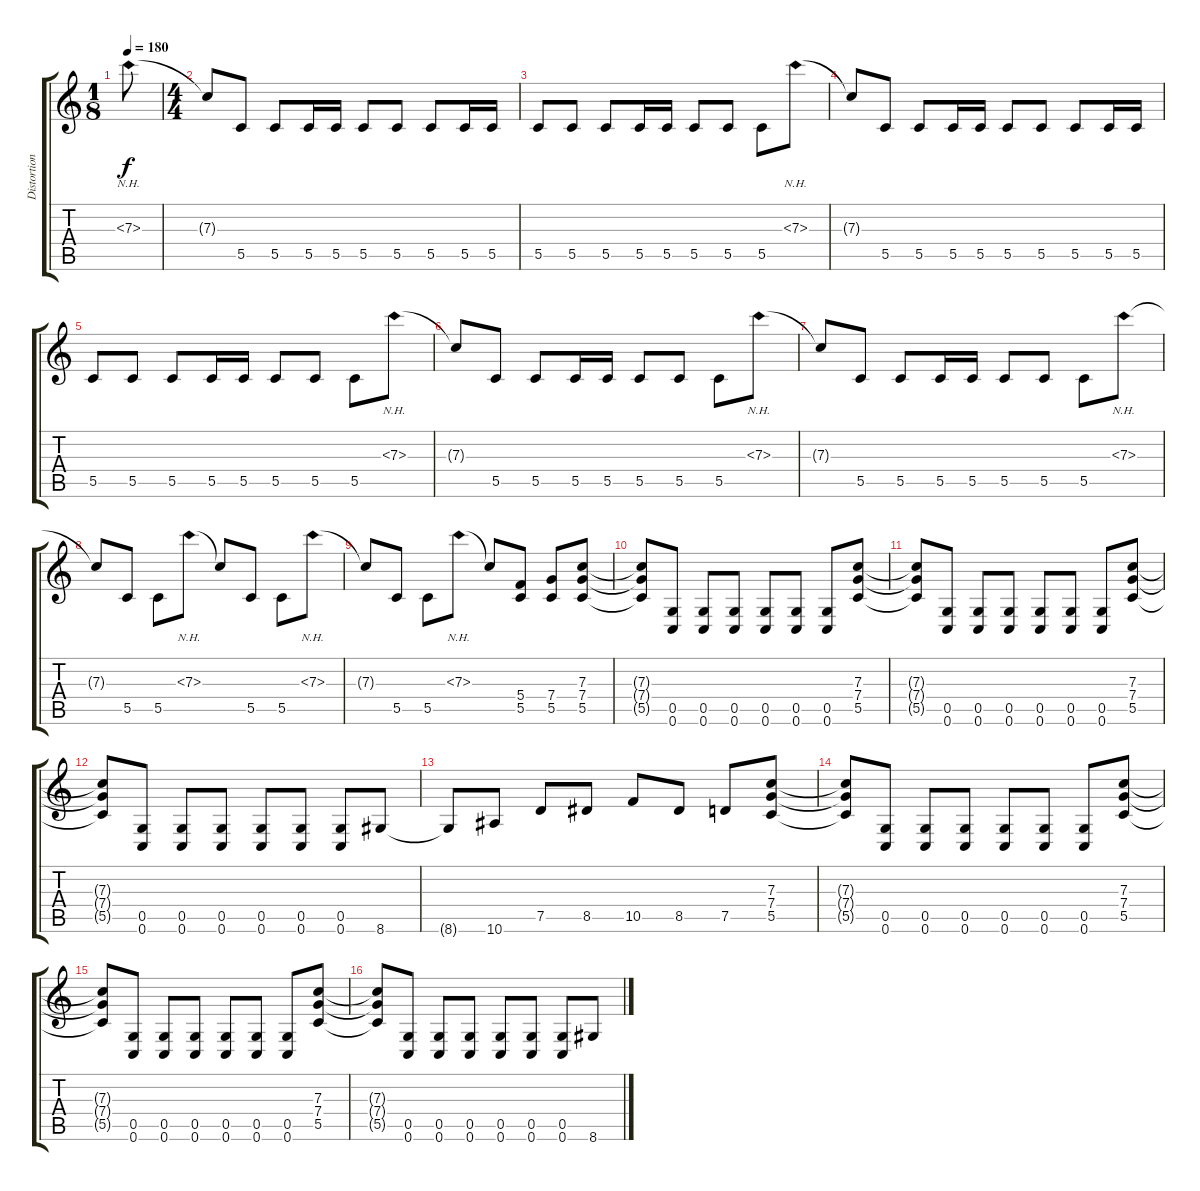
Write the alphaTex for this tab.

\track ("Distortion" "Distortion") {instrument distortionguitar}
\staff {score tabs}
\tuning (D4 A3 F3 C3 G2 C2) {hide}
\ts (1 8)
\tempo 180
\clef g2
\ks c
7.3{nh}.8{dy f instrument distortionguitar} |
\ts (4 4)
7.3{t}.8 5.5.8 5.5.8 5.5.16 5.5.16 5.5.8 5.5.8 5.5.8 5.5.16 5.5.16 |
5.5.8 5.5.8 5.5.8 5.5.16 5.5.16 5.5.8 5.5.8 5.5.8 7.3{nh}.8 |
7.3{t}.8 5.5.8 5.5.8 5.5.16 5.5.16 5.5.8 5.5.8 5.5.8 5.5.16 5.5.16 |
5.5.8 5.5.8 5.5.8 5.5.16 5.5.16 5.5.8 5.5.8 5.5.8 7.3{nh}.8 |
7.3{t}.8 5.5.8 5.5.8 5.5.16 5.5.16 5.5.8 5.5.8 5.5.8 7.3{nh}.8 |
7.3{t}.8 5.5.8 5.5.8 5.5.16 5.5.16 5.5.8 5.5.8 5.5.8 7.3{nh}.8 |
7.3{t}.8 5.5.8 5.5.8 7.3{nh}.8 7.3{t}.8 5.5.8 5.5.8 7.3{nh}.8 |
7.3{t}.8 5.5.8 5.5.8 7.3{nh}.8 7.3{t}.8 (5.4 5.5).8 (7.4 5.5).8 (7.3 7.4 5.5).8 |
(7.3{t} 7.4{t} 5.5{t}).8 (0.5 0.6).8 (0.5 0.6).8 (0.5 0.6).8 (0.5 0.6).8 (0.5 0.6).8 (0.5 0.6).8 (7.3 7.4 5.5).8 |
(7.3{t} 7.4{t} 5.5{t}).8 (0.5 0.6).8 (0.5 0.6).8 (0.5 0.6).8 (0.5 0.6).8 (0.5 0.6).8 (0.5 0.6).8 (7.3 7.4 5.5).8 |
(7.3{t} 7.4{t} 5.5{t}).8 (0.5 0.6).8 (0.5 0.6).8 (0.5 0.6).8 (0.5 0.6).8 (0.5 0.6).8 (0.5 0.6).8 8.6.8 |
8.6{t}.8 10.6.8 7.5.8 8.5.8 10.5.8 8.5.8 7.5.8 (7.3 7.4 5.5).8 |
(7.3{t} 7.4{t} 5.5{t}).8 (0.5 0.6).8 (0.5 0.6).8 (0.5 0.6).8 (0.5 0.6).8 (0.5 0.6).8 (0.5 0.6).8 (7.3 7.4 5.5).8 |
(7.3{t} 7.4{t} 5.5{t}).8 (0.5 0.6).8 (0.5 0.6).8 (0.5 0.6).8 (0.5 0.6).8 (0.5 0.6).8 (0.5 0.6).8 (7.3 7.4 5.5).8 |
(7.3{t} 7.4{t} 5.5{t}).8 (0.5 0.6).8 (0.5 0.6).8 (0.5 0.6).8 (0.5 0.6).8 (0.5 0.6).8 (0.5 0.6).8 8.6.8
